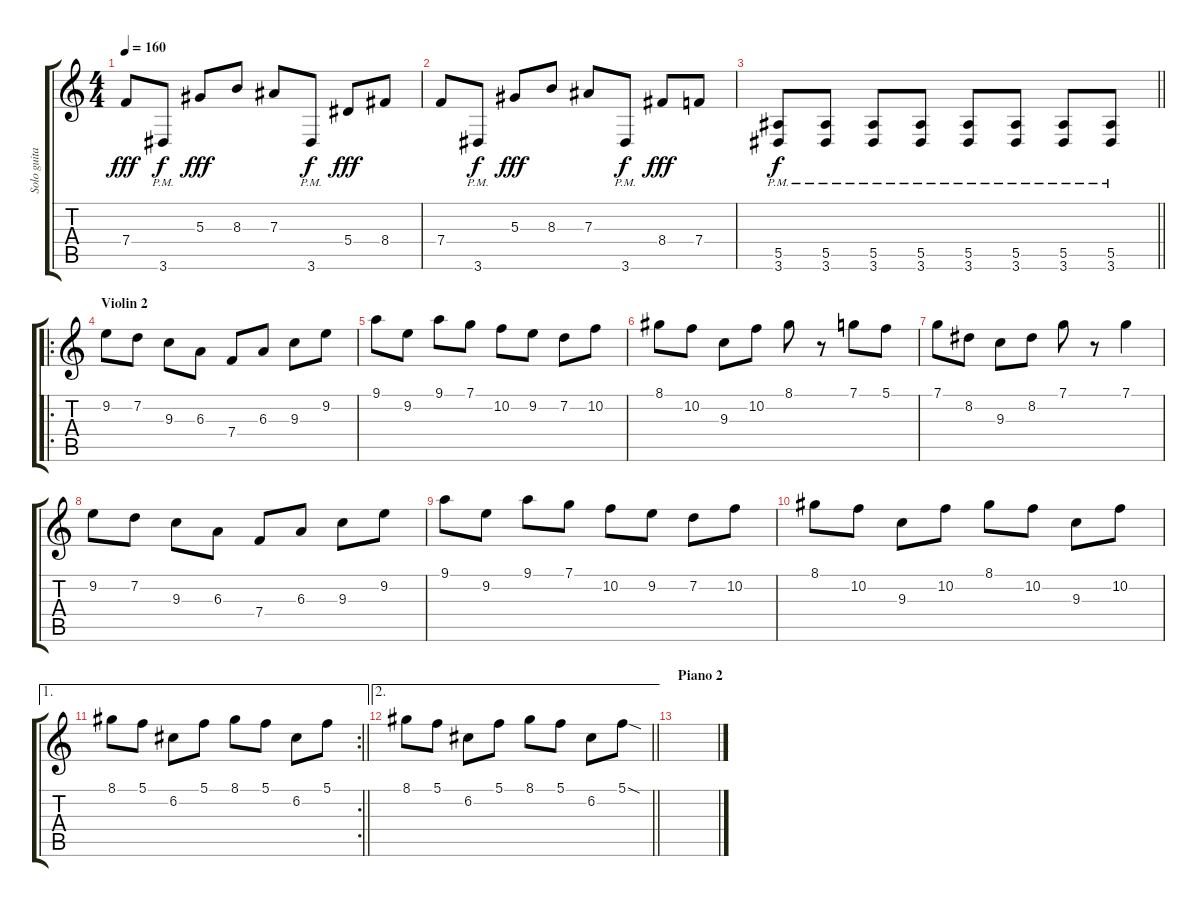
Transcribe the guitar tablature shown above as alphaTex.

\track ("Solo guitar" "Solo guita") {instrument overdrivenguitar}
\staff {score tabs}
\tuning (C4 G3 Eb3 Bb2 F2 C2) {hide}
\ts (4 4)
\tempo 160
\clef g2
\ks c
7.4.8{dy fff} 3.6{pm}.8{dy f} 5.3.8{dy fff} 8.3.8 7.3.8 3.6{pm}.8{dy f} 5.4.8{dy fff} 8.4.8 |
7.4.8 3.6{pm}.8{dy f} 5.3.8{dy fff} 8.3.8 7.3.8 3.6{pm}.8{dy f} 8.4.8{dy fff} 7.4.8 |
\barLineRight lightlight
(5.5{pm} 3.6{pm}).8{dy f} (5.5{pm} 3.6{pm}).8 (5.5{pm} 3.6{pm}).8 (5.5{pm} 3.6{pm}).8 (5.5{pm} 3.6{pm}).8 (5.5{pm} 3.6{pm}).8 (5.5{pm} 3.6{pm}).8 (5.5{pm} 3.6{pm}).8 |
\ro
\section ("" "Violin 2")
9.2.8{volume 9 instrument overdrivenguitar} 7.2.8 9.3.8 6.3.8 7.4.8 6.3.8 9.3.8 9.2.8 |
9.1.8 9.2.8 9.1.8 7.1.8 10.2.8 9.2.8 7.2.8 10.2.8 |
8.1.8 10.2.8 9.3.8 10.2.8 8.1.8 r.8 7.1.8 5.1.8 |
7.1.8 8.2.8 9.3.8 8.2.8 7.1.8 r.8 7.1.4 |
9.2.8 7.2.8 9.3.8 6.3.8 7.4.8 6.3.8 9.3.8 9.2.8 |
9.1.8 9.2.8 9.1.8 7.1.8 10.2.8 9.2.8 7.2.8 10.2.8 |
8.1.8 10.2.8 9.3.8 10.2.8 8.1.8 10.2.8 9.3.8 10.2.8 |
\ae 1
\rc 2
\barLineRight lightlight
8.1.8 5.1.8 6.2.8 5.1.8 8.1.8 5.1.8 6.2.8 5.1.8 |
\ae 2
\barLineRight lightlight
8.1.8 5.1.8 6.2.8 5.1.8 8.1.8 5.1.8 6.2.8 5.1{sod}.8 |
\section ("" "Piano 2")
